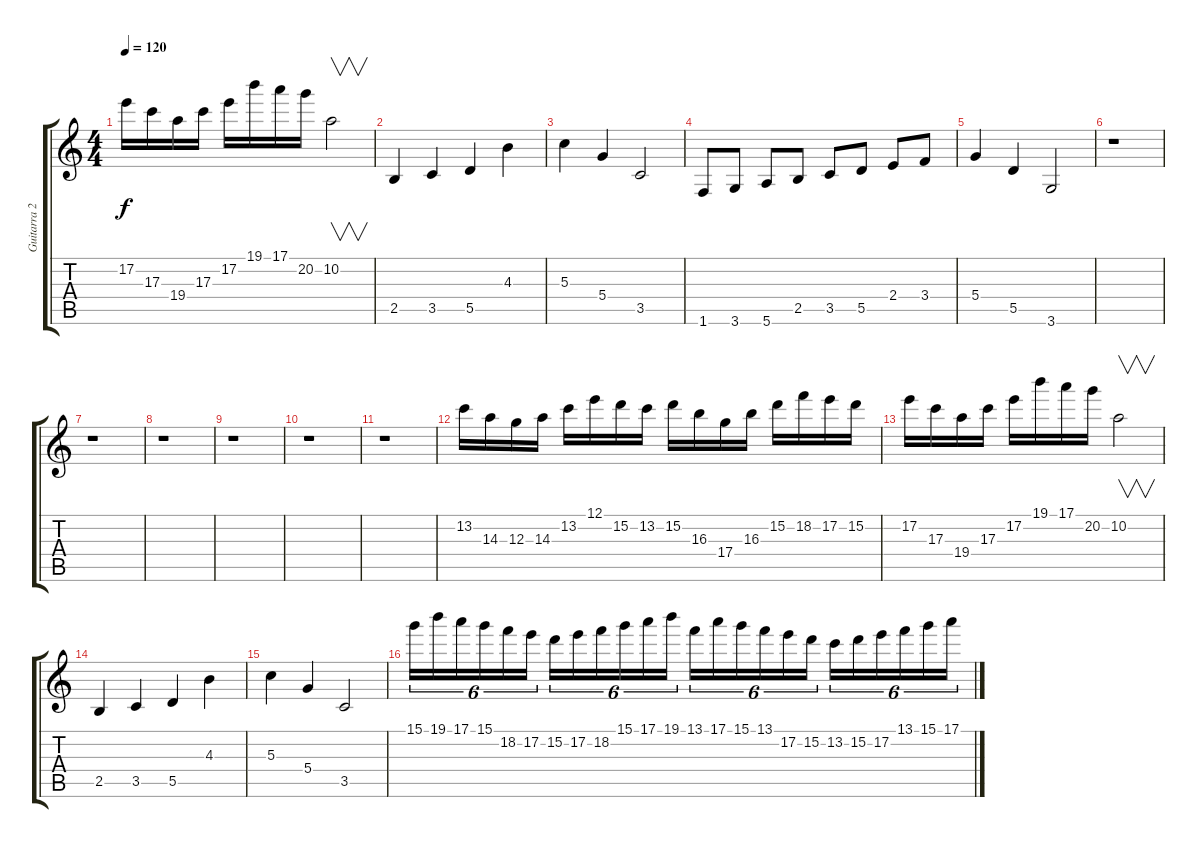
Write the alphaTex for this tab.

\track ("Guitarra 2" "Guitarra 2") {instrument overdrivenguitar}
\staff {score tabs}
\tuning (E4 B3 G3 D3 A2 E2) {hide}
\ts (4 4)
\tempo 120
\clef g2
\ks c
17.2.16{dy f} 17.3.16 19.4.16 17.3.16 17.2.16 19.1.16 17.1.16 20.2.16 10.2.2{v} |
2.5.4 3.5.4 5.5.4 4.3.4 |
5.3.4 5.4.4 3.5.2 |
1.6.8 3.6.8 5.6.8 2.5.8 3.5.8 5.5.8 2.4.8 3.4.8 |
5.4.4 5.5.4 3.6.2 |
r.1 |
r.1 |
r.1 |
r.1 |
r.1 |
r.1 |
13.2.16 14.3.16 12.3.16 14.3.16 13.2.16 12.1.16 15.2.16 13.2.16 15.2.16 16.3.16 17.4.16 16.3.16 15.2.16 18.2.16 17.2.16 15.2.16 |
17.2.16 17.3.16 19.4.16 17.3.16 17.2.16 19.1.16 17.1.16 20.2.16 10.2.2{v} |
2.5.4 3.5.4 5.5.4 4.3.4 |
5.3.4 5.4.4 3.5.2 |
15.1.16{tu (6 4)} 19.1.16{tu (6 4)} 17.1.16{tu (6 4)} 15.1.16{tu (6 4)} 18.2.16{tu (6 4)} 17.2.16{tu (6 4)} 15.2.16{tu (6 4)} 17.2.16{tu (6 4)} 18.2.16{tu (6 4)} 15.1.16{tu (6 4)} 17.1.16{tu (6 4)} 19.1.16{tu (6 4)} 13.1.16{tu (6 4)} 17.1.16{tu (6 4)} 15.1.16{tu (6 4)} 13.1.16{tu (6 4)} 17.2.16{tu (6 4)} 15.2.16{tu (6 4)} 13.2.16{tu (6 4)} 15.2.16{tu (6 4)} 17.2.16{tu (6 4)} 13.1.16{tu (6 4)} 15.1.16{tu (6 4)} 17.1.16{tu (6 4)}
